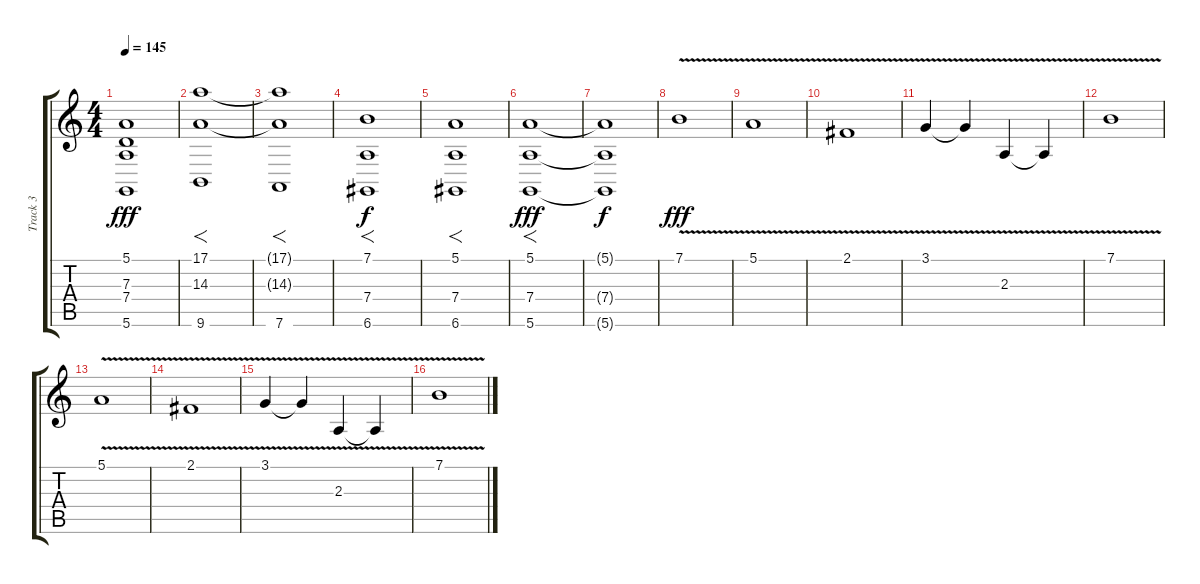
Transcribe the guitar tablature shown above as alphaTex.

\track ("Track 3" "Track 3") {instrument fx7echoes}
\staff {score tabs}
\tuning (E4 B3 G3 D3 A2 D2) {hide}
\ts (4 4)
\tempo 145
\clef g2
\ks c
(5.1{t} 7.3{t} 7.4{t} 5.6{t}).1{dy fff} |
(17.1 14.3 9.6).1{f} |
(17.1{t} 14.3{t} 7.6).1{f} |
(7.1 7.4 6.6).1{f dy f} |
(5.1 7.4 6.6).1{f} |
(5.1 7.4 5.6).1{f dy fff} |
(5.1{t} 7.4{t} 5.6{t}).1{dy f} |
7.1{v}.1{dy fff} |
5.1{v}.1 |
2.1{v}.1 |
3.1{v}.4 3.1{t}.4 2.3{v}.4 2.3{t}.4 |
7.1{v}.1 |
5.1{v}.1 |
2.1{v}.1 |
3.1{v}.4 3.1{t}.4 2.3{v}.4 2.3{t}.4 |
7.1{v}.1
